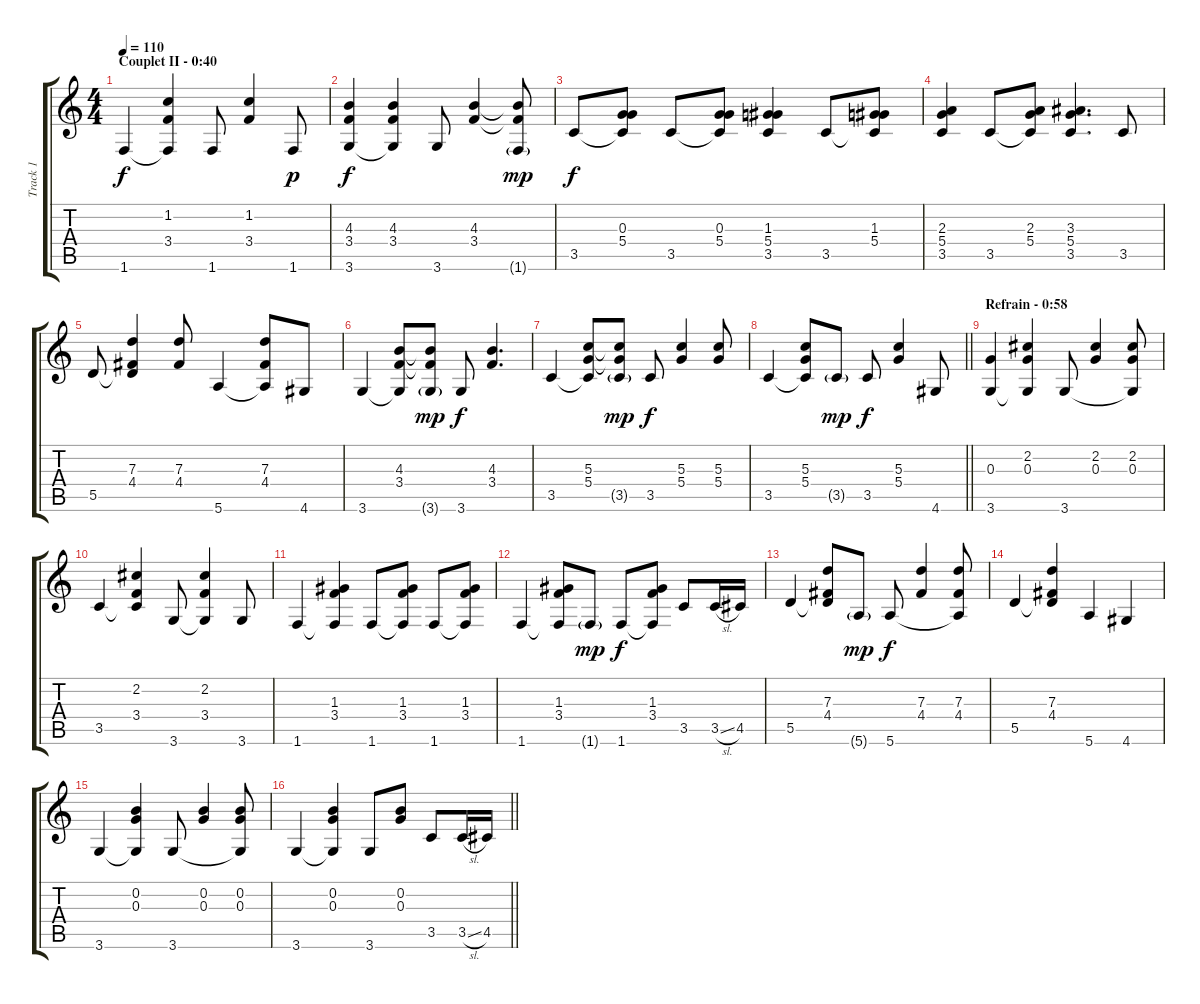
\track ("Track 1" "Track 1") {instrument acousticguitarnylon}
\staff {score tabs}
\tuning (E4 B3 G3 D3 A2 E2) {hide}
\ts (4 4)
\section ("" "Couplet II - 0:40")
\tempo 110
\clef g2
\ks c
1.6.4{dy f} (1.2 3.4 1.6{t}).4 1.6.8 (1.2 3.4).4 1.6.8{dy p} |
(4.3 3.4 3.6).4{dy f} (4.3 3.4 3.6{t}).4 3.6.8 (4.3 3.4).4 (4.3{t} 3.4{t} 1.6{g}).8{dy mp} |
3.5.8{dy f} (0.3 5.4 3.5{t}).8 3.5.8 (0.3 5.4 3.5{t}).8 (1.3 5.4 3.5).4 3.5.8 (1.3 5.4 3.5{t}).8 |
(2.3 5.4 3.5).4 3.5.8 (2.3 5.4 3.5{t}).8 (3.3 5.4 3.5).4{d} 3.5.8 |
5.5.8 (7.3 4.4 5.5{t}).4 (7.3 4.4).8 5.6.4 (7.3 4.4 5.6{t}).8 4.6.8 |
3.6.4 (4.3 3.4 3.6{t}).8 (4.3{t} 3.4{t} 3.6{g}).8{dy mp} 3.6.8{dy f} (4.3 3.4).4{d} |
3.5.4 (5.3 5.4 3.5{t}).8 (5.3{t} 5.4{t} 3.5{g}).8{dy mp} 3.5.8{dy f} (5.3 5.4).4 (5.3 5.4).8 |
\barLineRight lightlight
3.5.4 (5.3 5.4 3.5{t}).8 3.5{g}.8{dy mp} 3.5.8{dy f} (5.3 5.4).4 4.6.8 |
\section ("" "Refrain - 0:58")
(0.3 3.6).4 (2.2 0.3 3.6{t}).4 3.6.8 (2.2 0.3).4 (2.2 0.3 3.6{t}).8 |
3.5.4 (2.2 3.4 3.5{t}).4 3.6.8 (2.2 3.4 3.6{t}).4 3.6.8 |
1.6.4 (1.3 3.4 1.6{t}).4 1.6.8 (1.3 3.4 1.6{t}).8 1.6.8 (1.3 3.4 1.6{t}).8 |
1.6.4 (1.3 3.4 1.6{t}).8 1.6{g}.8{dy mp} 1.6.8{dy f} (1.3 3.4 1.6{t}).8 3.5.8 3.5{sl}.16 4.5.16 |
5.5.4 (7.3 4.4 5.5{t}).8 5.6{g}.8{dy mp} 5.6.8{dy f} (7.3 4.4).4 (7.3 4.4 5.6{t}).8 |
5.5.4 (7.3 4.4 5.5{t}).4 5.6.4 4.6.4 |
3.6.4 (0.2 0.3 3.6{t}).4 3.6.8 (0.2 0.3).4 (0.2 0.3 3.6{t}).8 |
\barLineRight lightlight
3.6.4 (0.2 0.3 3.6{t}).4 3.6.8 (0.2 0.3).8 3.5.8 3.5{sl}.16 4.5.16
